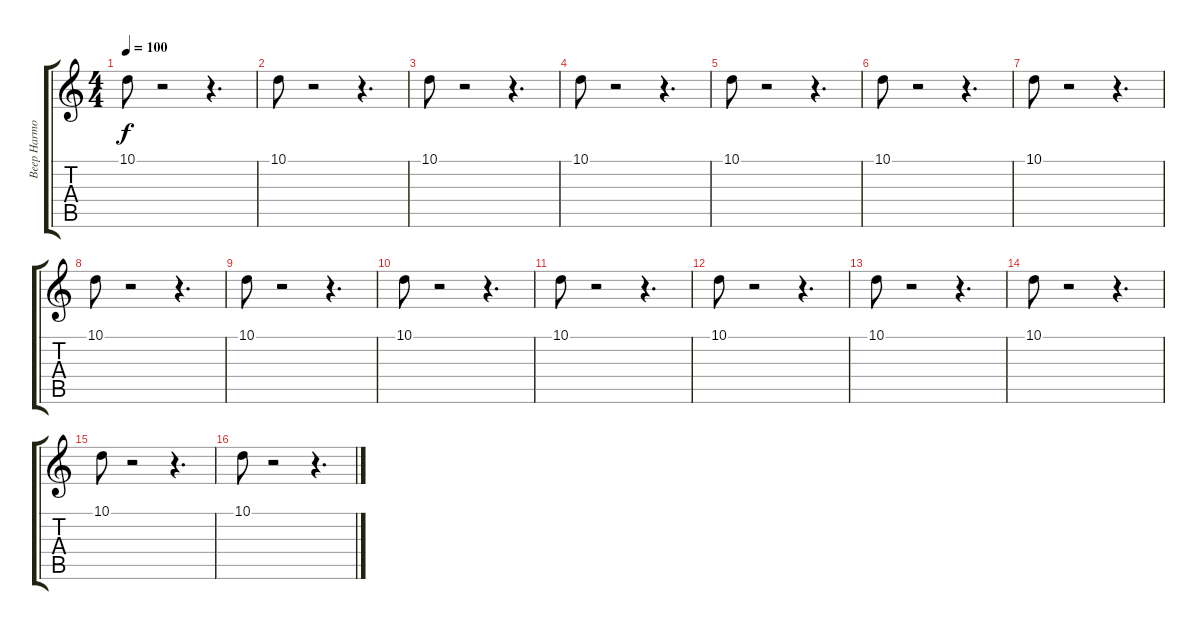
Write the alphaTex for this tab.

\track ("Beep Harmoniser" "Beep Harmo") {instrument vibraphone}
\staff {score tabs}
\tuning (E4 B3 G3 D3 A2 E2) {hide}
\ts (4 4)
\tempo 100
\clef g2
\ks c
10.1.8{dy f} r.2 r.4{d} |
10.1.8 r.2 r.4{d} |
10.1.8 r.2 r.4{d} |
10.1.8 r.2 r.4{d} |
10.1.8 r.2 r.4{d} |
10.1.8 r.2 r.4{d} |
10.1.8 r.2 r.4{d} |
10.1.8 r.2 r.4{d} |
10.1.8 r.2 r.4{d} |
10.1.8 r.2 r.4{d} |
10.1.8 r.2 r.4{d} |
10.1.8 r.2 r.4{d} |
10.1.8 r.2 r.4{d} |
10.1.8 r.2 r.4{d} |
10.1.8 r.2 r.4{d} |
10.1.8 r.2 r.4{d}
